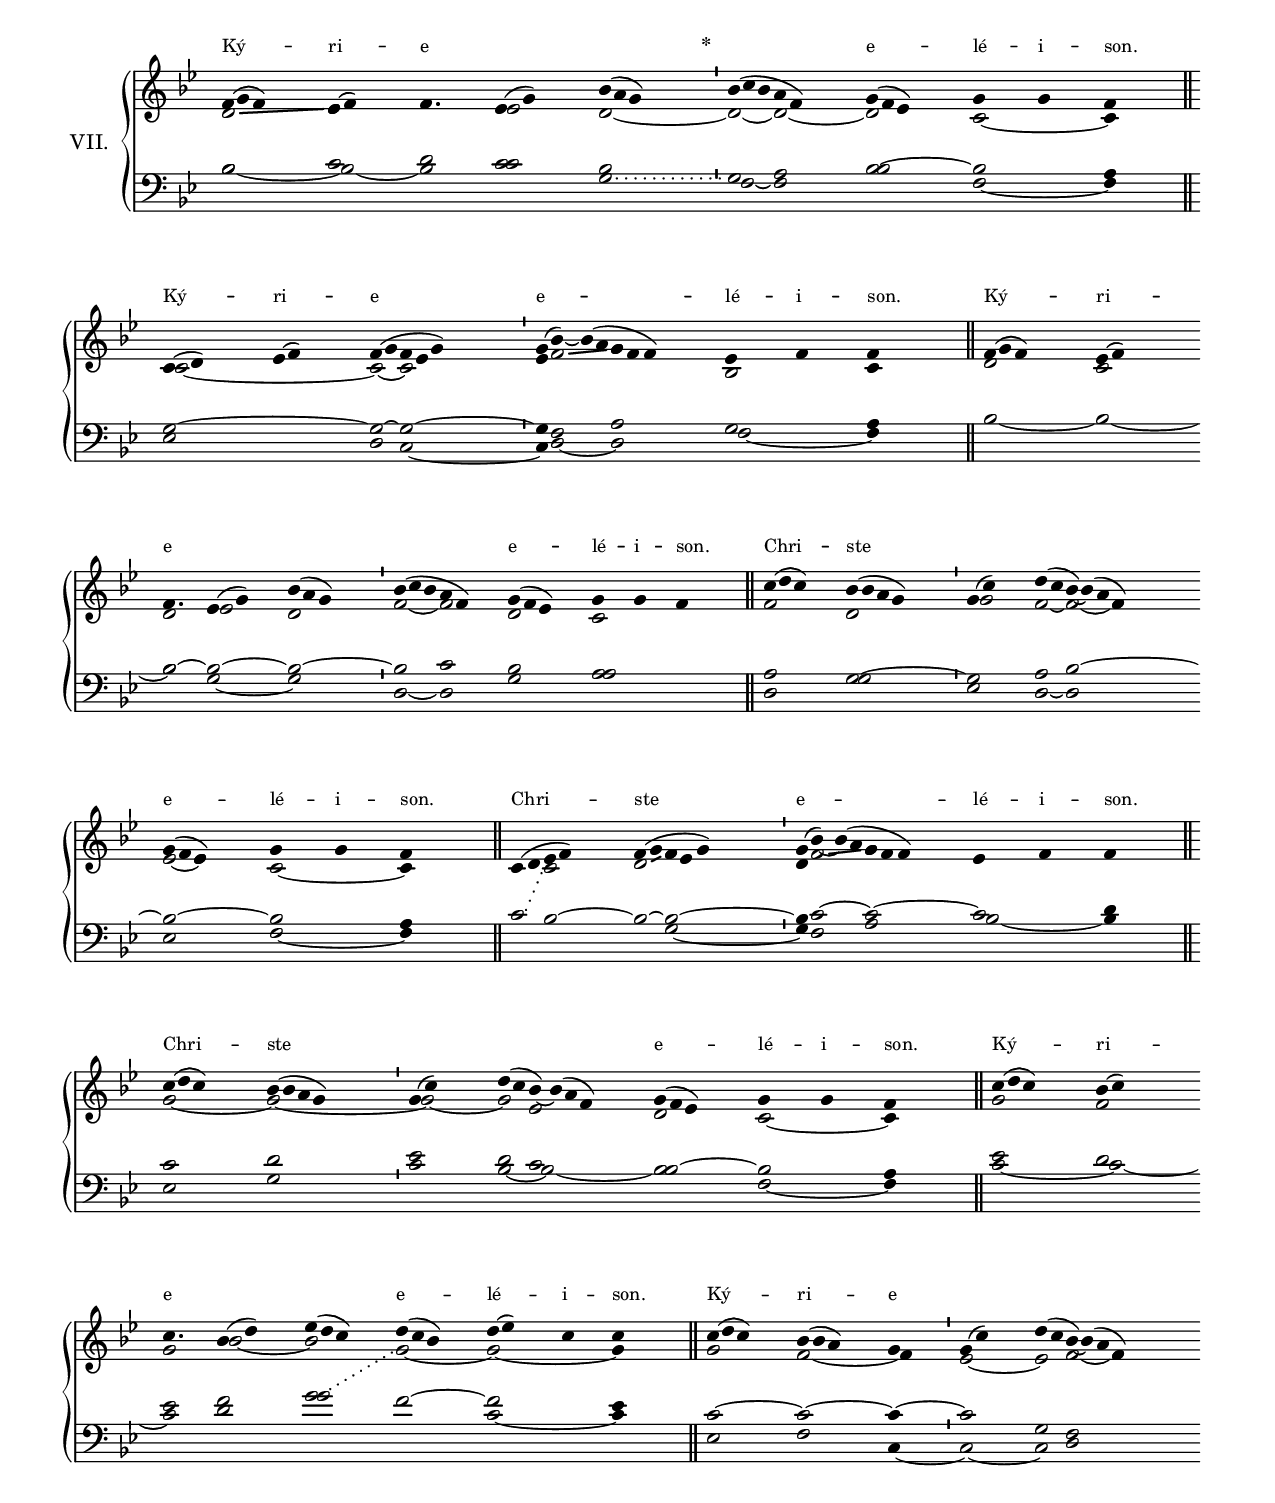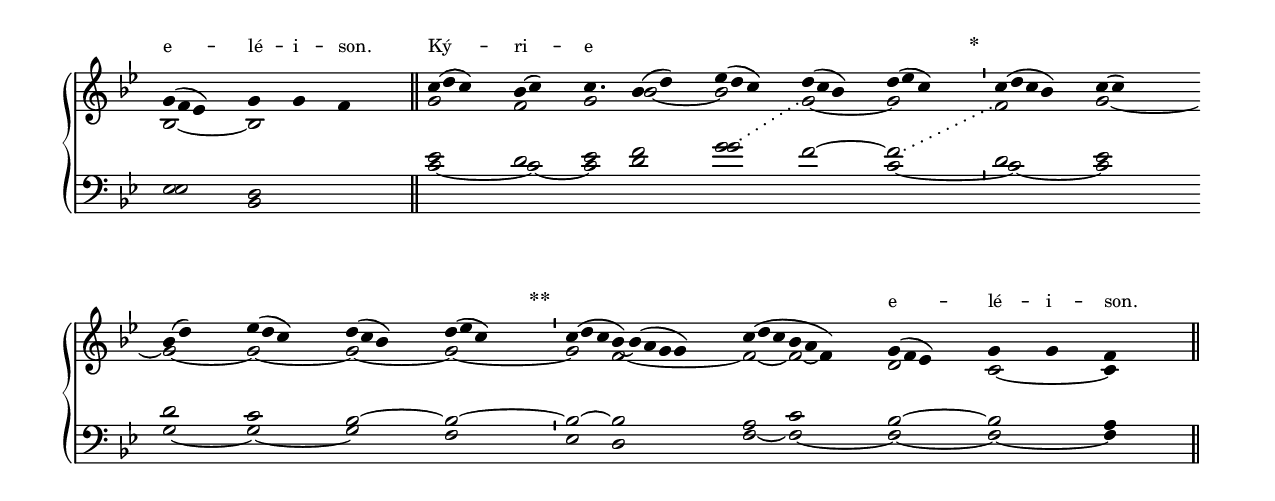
\version "2.18"
\include "gregorian.ly"
\include "noh2.ily"

%Page reference: page v.130
%(volume.page)

%Proofed 3/14

global = {
 \key f \mixolydian
 \cadenzaOn 
 \override Glissando #'thickness = #2.0
}

chantText = \lyricmode {
Ký -- ri -- e _ _ 
\set stanza = " * " _ e -- lé -- i -- son. 
Ký -- ri -- e e -- lé -- i -- son. 
Ký -- ri -- e _ _ _ e -- lé -- i -- son. 
Chri -- ste _ _ e -- lé -- i -- son. 
Chri -- ste e -- lé -- i -- son. 
Chri -- ste _ _ e -- lé -- i -- son. 
Ký -- ri -- e _ _ e -- lé -- i -- son. 
Ký -- ri -- e _ _ e -- lé -- i -- son. 
Ký -- ri -- e _ _ _ _ 
\set stanza = " * " _ _ _ _ _ _ 
\set stanza = " ** "  _ _ e -- lé -- i -- son. }

chantMusic = {
\tieDown   f'4 ( g'4 f'4) ees'4 ( f'4) f'4. ees'4 ( g'4) bes'4 ( a'4 g'4) \divisioMinima
 bes'4 ( c''4 bes'4 a'4 f'4) g'4 ( f'4 ees'4) g'4 g'4 f'4 \finalis
 \forceBreak
 c'4 ( d'4) ees'4 ( f'4) f'4 ( g'4 f'4 ees'4 g'4) \divisioMinima
 g'4 ( bes'4) ~ bes'4 ( a'4 g'4 f'4 f'4) ees'4 f'4 f'4 \finalis
 f'4 ( g'4 f'4) ees'4 ( f'4) \forceBreak
 f'4. ees'4 ( g'4) bes'4 ( a'4 g'4) \divisioMinima
 bes'4 ( c''4 bes'4 a'4 f'4) g'4 ( f'4 ees'4) g'4 g'4 f'4 \finalis
 c''4 ( d''4 c''4) bes'4 ( bes'4 a'4 g'4) \divisioMinima
 g'4 ( c''4) d''4 ( c''4 bes'4) ~ bes'4 ( a'4 f'4) \forceBreak
 g'4 ( f'4 ees'4) g'4 g'4 f'4 \finalis
 c'4 ( d'4 ees'4 f'4) f'4 ( g'4 f'4 ees'4 g'4) \divisioMinima
 g'4 ( bes'4) ~ bes'4 ( a'4 g'4 f'4 f'4) ees'4 f'4 f'4 \finalis
 \forceBreak
 c''4 ( d''4 c''4) bes'4 ( bes'4 a'4 g'4) \divisioMinima
 g'4 ( c''4) d''4 ( c''4 bes'4) ~ bes'4 ( a'4 f'4) g'4 ( f'4 ees'4) g'4 g'4 f'4 \finalis
 c''4 ( d''4 c''4) bes'4 ( c''4) \forceBreak
 c''4. bes'4 ( d''4) ees''4 ( d''4 c''4) d''4 ( c''4 bes'4) d''4 ( ees''4) c''4 c''4 \finalis
 c''4 ( d''4 c''4) bes'4 ( bes'4 a'4) g'4 \divisioMinima
 g'4 ( c''4) d''4 ( c''4 bes'4) ~ bes'4 ( a'4 f'4) \forceBreak
 g'4 ( f'4 ees'4) g'4 g'4 f'4 \finalis
 c''4 ( d''4 c''4) bes'4 ( c''4) c''4. bes'4 ( d''4) ees''4 ( d''4 c''4) d''4 ( c''4 bes'4) d''4 ( ees''4 c''4) \divisioMinima
 c''4 ( d''4 c''4 bes'4) c''4 ( c''4) \forceBreak
 bes'4 ( d''4) ees''4 ( d''4 c''4) d''4 ( c''4 bes'4) d''4 ( ees''4 c''4) \divisioMinima
 c''4 ( d''4 c''4 bes'4) ~ bes'4 ( a'4 g'4 g'4) c''4 ( d''4 c''4 bes'4 a'4 f'4) g'4 ( f'4 ees'4) g'4 g'4 f'4 \finalis

}

altoMusic = {
d'2*3/2 -\tweak Glissando.Y-offset #-0.8 \glissando ees'4 r2*5/4 ees'2 d'2*3/2 ~ \divisioMinima
d'2*3/2 ~ d'2 ~ d'2*3/2 c'2 ~ c'4 \finalis
c'2*4/2 ~ c'2 ~ c'2*3/2 \divisioMinima
ees'4 f'2*3/2 -\tweak Glissando.Y-offset #-0.8 \glissando g'4 r2 bes2 c'4 \finalis
d'2*3/2 c'2 d'2*3/4 ees'2 d'2*3/2 \divisioMinima
f'2*3/2 ~ f'2 d'2*3/2 c'2*3/2 \finalis
f'2*3/2 d'2*4/2 \divisioMinima
g'2 f'2 ~ f'2*3/2 ~ f'4 ees'2 ~ ees'4 c'2 ~ c'4 \finalis
r2 c'2 d'2 -\tweak Glissando.Y-offset #-0.8 \glissando f'4 r2 \divisioMinima
d'4 f'2*3/2 -\tweak Glissando.Y-offset #-0.8 \glissando g'4 r2*5/2 \finalis
g'2*3/2 ~ g'2*4/2 ~ \divisioMinima
g'2 ~ g'2 ees'2*4/2 d'2*3/2 c'2 ~ c'4 \finalis
g'2*3/2 f'2 g'2*3/4 bes'2 ~ bes'2*3/2 g'2*3/2 ~ g'2*3/2 ~ g'4 \finalis
g'2*3/2 f'2*3/2 ~ f'4 \divisioMinima
ees'2 ~ ees'2 f'2*3/2 ~ f'4 bes2*3/2 ~ bes2*3/2 \finalis
g'2*3/2 f'2 g'2*3/4 bes'2 ~ bes'2*3/2 g'2*3/2 ~ g'2*3/2 \divisioMinima
f'2*4/2 g'2 ~ g'2 ~ g'2*3/2 ~ g'2*3/2 ~ g'2*3/2 ~ \divisioMinima
g'2*3/2 f'2*5/2 ~ f'2*3/2 ~ f'2 ~ f'4 d'2*3/2 c'2 ~ c'4 \finalis
}

tenorMusic = {
bes2*3/2 c'2 d'2*3/4 \shiftRight c'2 bes2*3/2 \divisioMinima
g2*3/2 a2 bes2*3/2 ~ bes2 a4 \finalis
g2*4/2 ~ g2 ~ g2*3/2 ~ \divisioMinima
g4 f2*3/2 a2*3/2 g2 a4 \finalis
r2*5/2 bes2*3/4 ~ bes2 ~ bes2*3/2 ~ \divisioMinima
bes2*3/2 c'2 bes2*3/2 a2*3/2 \finalis
a2*3/2 g2*4/2 ~ \divisioMinima
g2 a2 bes2*4/2 ~ bes2*3/2 ~ bes2 a4 \finalis
c'2 bes2 ~ bes2 ~ bes2*3/2 ~ \divisioMinima
bes4 c'2*3/2 ~ c'2*3/2 ~ c'2 d'4 \finalis
c'2*3/2 d'2*4/2 \divisioMinima
ees'2 d'2 c'2*4/2 \shiftRight bes2*3/2 ~ bes2 a4 \finalis
ees'2*3/2 d'2 ees'2*3/4 f'2 g'2*3/2 f'2*3/2 ~ f'2*3/2 ees'4 \finalis
c'2*3/2 ~ c'2*3/2 ~ c'4 ~ \divisioMinima
c'2 g2 f2*4/2 \shiftRight ees2*3/2 d2*3/2 \finalis
ees'2*3/2 d'2 ees'2*3/4 f'2 \shiftRight g'2*3/2 f'2*3/2 ~ f'2*3/2 \divisioMinima
d'2*4/2 ees'2 d'2 c'2*3/2 bes2*3/2 ~ bes2*3/2 ~ \divisioMinima
bes2*3/2 ~ bes2*5/2 a2*3/2 c'2*3/2 bes2*3/2 ~ bes2 a4 \finalis
}

bassMusic = {
bes2*3/2 ~ bes2 ~ bes2*3/4 c'2 g2*3/2 \divisioMinima
f2*3/2 ~ f2 \shiftRight bes2*3/2 f2 ~ f4 \finalis
ees2*4/2 d2 c2*3/2 ~ \divisioMinima
c4 d2*3/2 ~ d2*3/2 f2 ~ f4 \finalis
bes2*3/2 ~ bes2 ~ bes2*3/4 g2 ~ g2*3/2 \divisioMinima
d2*3/2 ~ d2 g2*3/2 \shiftRight a2*3/2 \finalis
d2*3/2 \shiftRight g2*4/2 \divisioMinima
ees2 d2 ~ d2*4/2 ees2*3/2 f2 ~ f4 \finalis
r2*6/2 g2*3/2 ~ \divisioMinima
g4 f2*3/2 a2*3/2 bes2 ~ bes4 \finalis
ees2*3/2 g2*4/2 \divisioMinima
c'2 bes2 ~ bes2*4/2 ~ bes2*3/2 f2 ~ f4 \finalis
c'2*3/2 ~ c'2 ~ c'2*3/4 d'2 \shiftRight g'2*3/2 r2*3/2 c'2*3/2 ~ c'4 \finalis
ees2*3/2 f2*3/2 c4 ~ \divisioMinima
c2 ~ c2 d2*4/2 ees2*3/2 bes,2*3/2 \finalis
c'2*3/2 ~ c'2 ~ c'2*3/4 d'2 g'2*3/2 r2*3/2 c'2*3/2 ~ \divisioMinima
c'2*4/2 ~ c'2 g2 ~ g2*3/2 ~ g2*3/2 f2*3/2 \divisioMinima
ees2*3/2 d2*5/2 f2*3/2 ~ f2*3/2 ~ f2*3/2 ~ f2 ~ f4 \finalis
}

voiceLines = {
\voiceLineStyle


s2*17/4
\allowVoiceLineBreak
\voiceLine "down" "down" g2*3/2 g2*1/2


s2*145/4
\allowVoiceLineBreak
\voiceLine "down" "up" c'2*2/2 c'2*1/2


s2*91/4
\allowVoiceLineBreak
\voiceLine "down" "up" g'2*3/2 g'2*1/2


s2*71/4
\allowVoiceLineBreak
\voiceLine "down" "up" g'2*3/2 g'2*1/2


s2*2/2
\allowVoiceLineBreak
\voiceLine "down" "up" f'2*3/2 f'2*1/2


}

\score{
  <<
    \new Lyrics
    \new GrandStaff <<
      \set GrandStaff.autoBeaming = ##f
      \set GrandStaff.instrumentName = \markup \center-column {
        "VII."
      }
      \new Staff = up <<
        \new Voice = "chant" {
          \voiceOne \global \chantMusic
        }
        \new Voice {
          \voiceTwo \global \altoMusic
        }
      >>

      \new Staff = down <<
        \clef bass
        \new Voice {
          \voiceOne \global \tenorMusic
        }
        \new Voice {
          \voiceTwo \global \bassMusic
        }
	\new Voice {
        \voiceThree \global \voiceLines
        }
      >>
    >>
    \context Lyrics {
      \lyricsto chant {
      \chantText
    }
    }
  >>
  \layout{
  }
  
}
